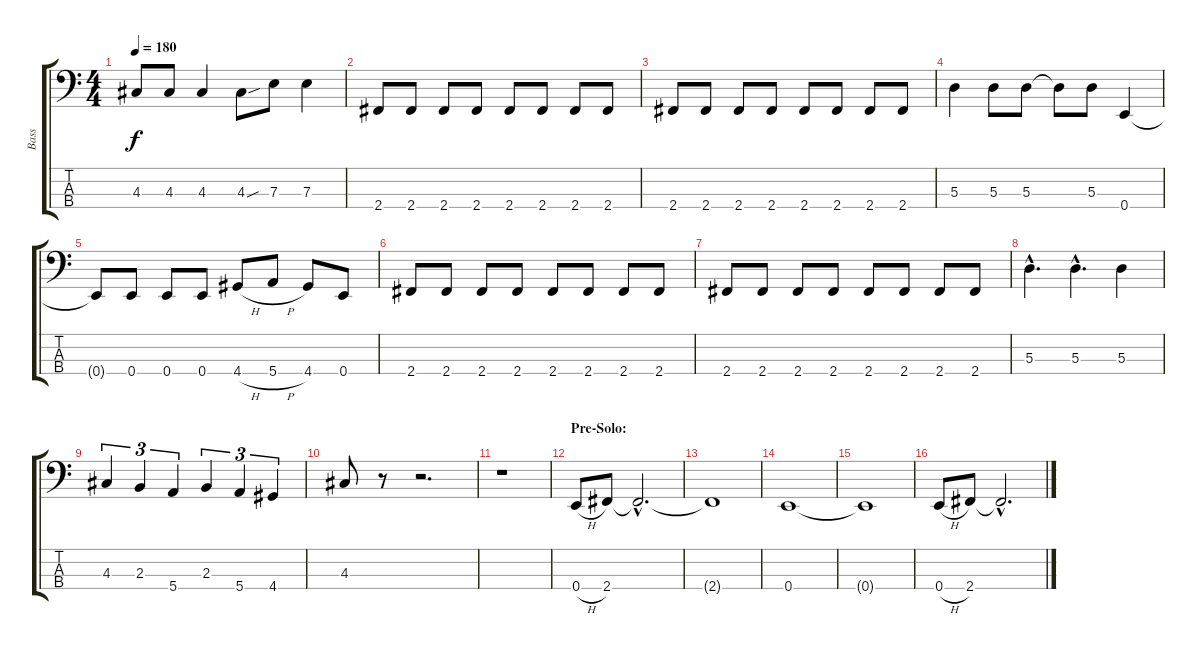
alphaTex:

\track ("Bass" "Bass") {instrument electricbasspick}
\staff {score tabs}
\tuning (G2 D2 A1 E1) {hide}
\ts (4 4)
\tempo 180
\clef f4
\ks c
4.3{t}.8{dy f} 4.3.8 4.3.4 4.3{sou}.8 7.3.8 7.3.4 |
2.4.8 2.4.8 2.4.8 2.4.8 2.4.8 2.4.8 2.4.8 2.4.8 |
2.4.8 2.4.8 2.4.8 2.4.8 2.4.8 2.4.8 2.4.8 2.4.8 |
5.3.4 5.3.8 5.3.8 5.3{t}.8 5.3.8 0.4.4 |
0.4{t}.8 0.4.8 0.4.8 0.4.8 4.4{h}.8 5.4{h}.8 4.4.8 0.4.8 |
2.4.8 2.4.8 2.4.8 2.4.8 2.4.8 2.4.8 2.4.8 2.4.8 |
2.4.8 2.4.8 2.4.8 2.4.8 2.4.8 2.4.8 2.4.8 2.4.8 |
5.3{hac}.4{d} 5.3{hac}.4{d} 5.3.4 |
4.3.4{tu (3 2)} 2.3.4{tu (3 2)} 5.4.4{tu (3 2)} 2.3.4{tu (3 2)} 5.4.4{tu (3 2)} 4.4.4{tu (3 2)} |
4.3.8 r.8 r.2{d} |
r.1 |
\section ("" "Pre-Solo:")
0.4{h}.8 2.4.8 2.4{hac t}.2{d} |
2.4{t}.1 |
0.4.1 |
0.4{t}.1 |
0.4{h}.8 2.4.8 2.4{hac t}.2{d}
